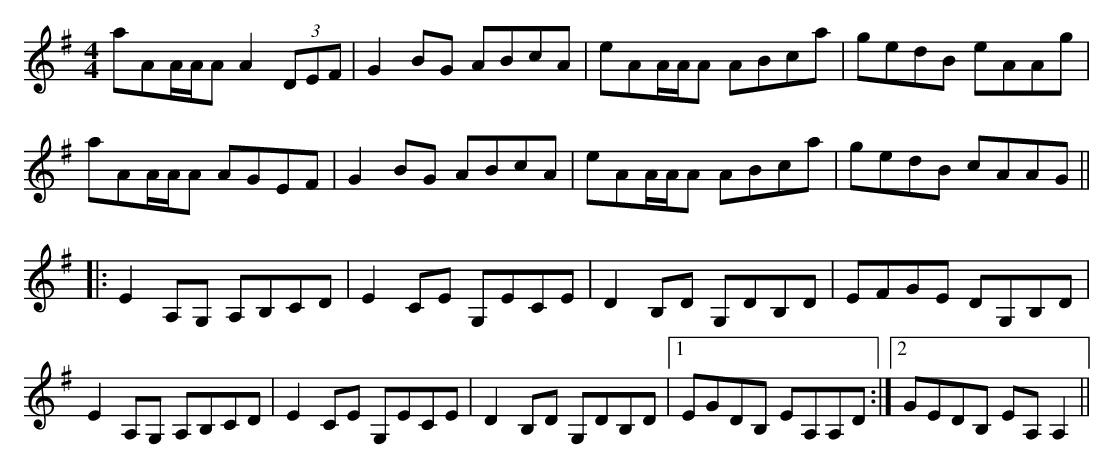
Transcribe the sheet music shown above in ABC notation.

X:1
M:4/4
K:Ador
aAA/A/A A2(3DEF|G2BG ABcA|eAA/A/A ABca|gedB eAAg|
aAA/A/A AGEF|G2BG ABcA|eAA/A/A ABca|gedB cAAG||
|: E2A,G, A,B,CD|E2CE G,ECE|D2B,D G,DB,D|EFGE DG,B,D|
E2A,G, A,B,CD|E2CE G,ECE|D2B,D G,DB,D|1 EGDB, EA,A,D:|2 GEDB, EA,A,2||
